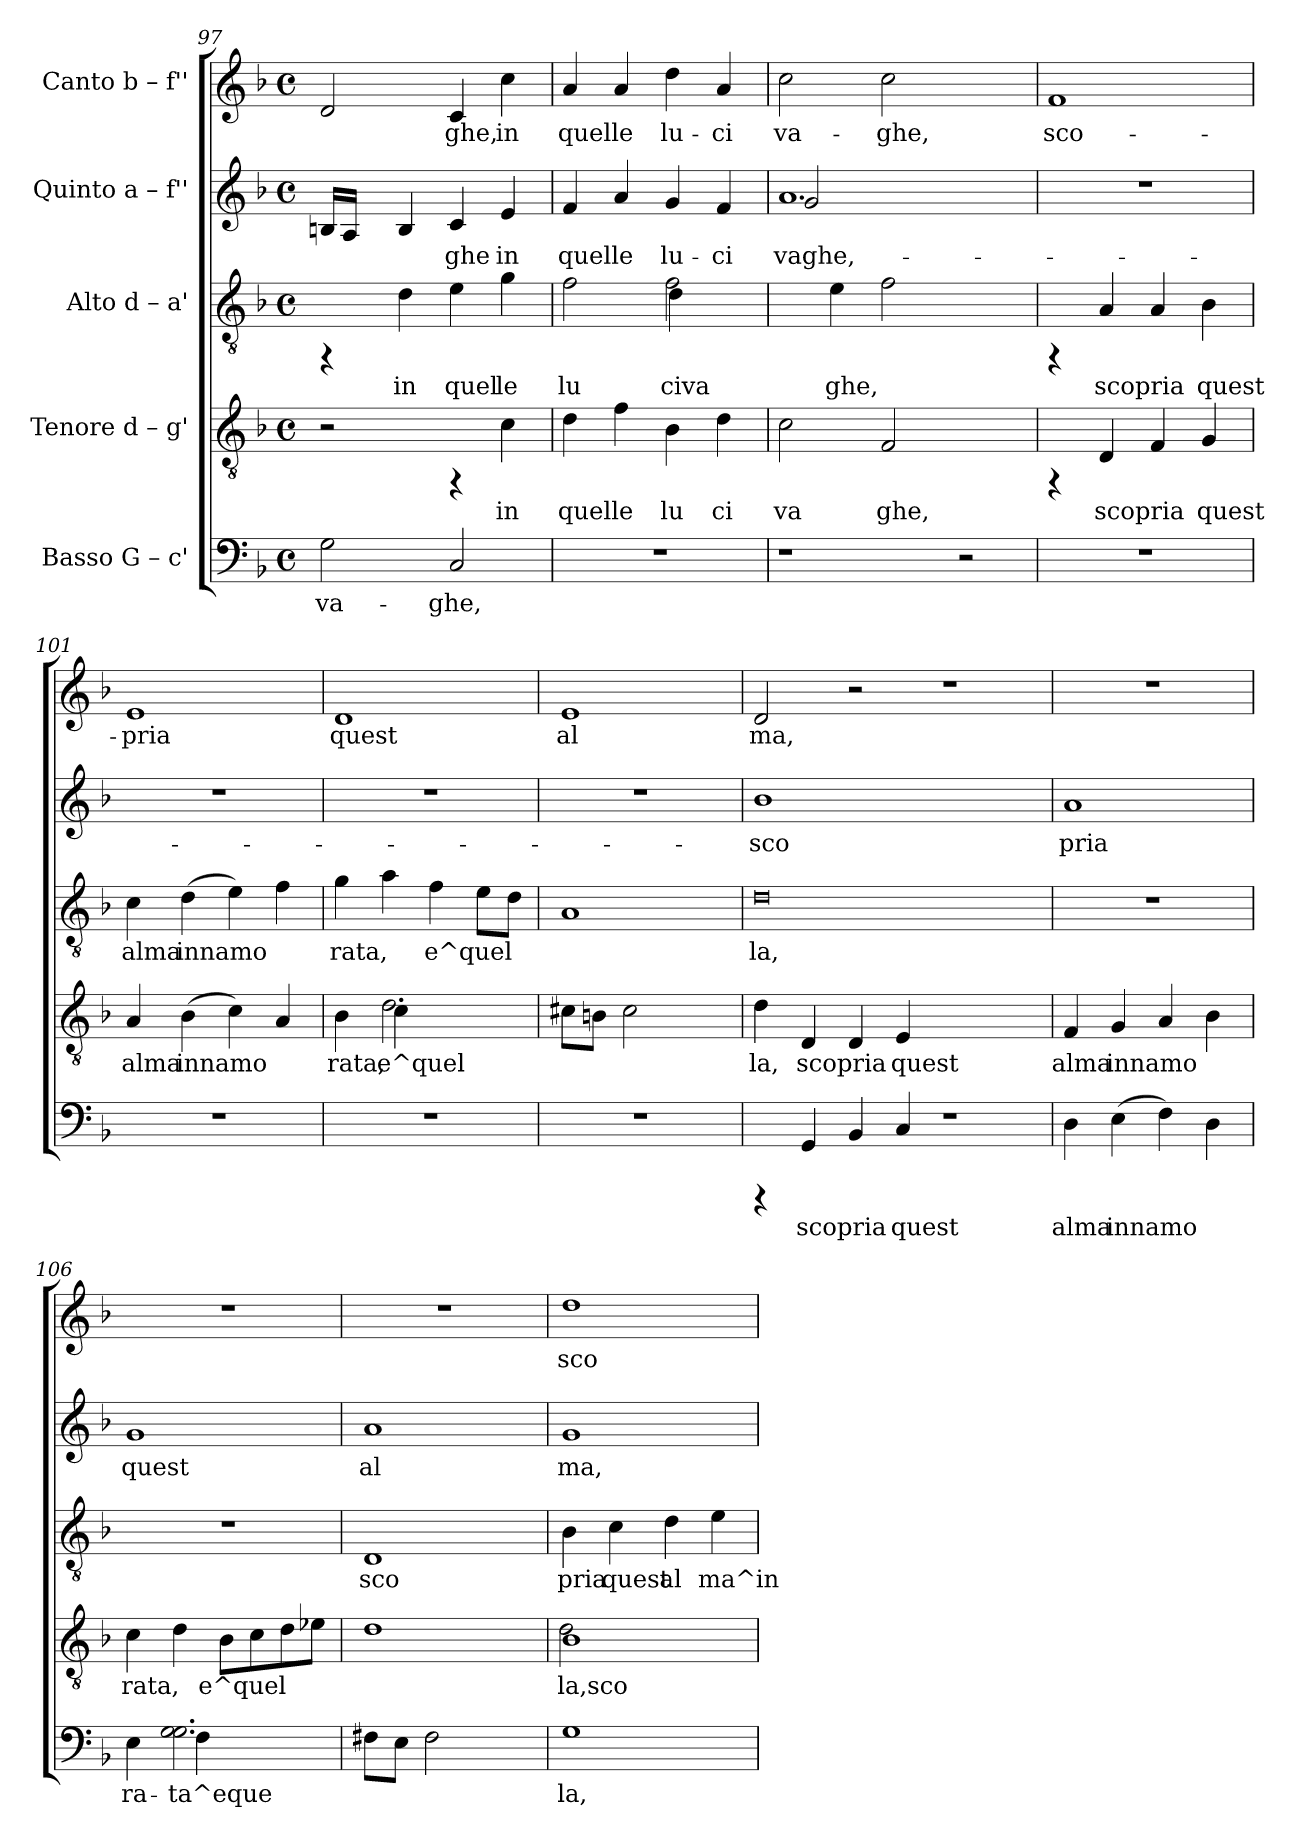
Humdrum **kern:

**kern	**text	**kern	**text	**kern	**text	**kern	**text	**kern	**text
*part5	*part5	*part4	*part4	*part3	*part3	*part2	*part2	*part1	*part1
*staff5	*staff5	*staff4	*staff4	*staff3	*staff3	*staff2	*staff2	*staff1	*staff1
*I"Basso  G – c'	*	*I"Tenore  d – g'	*	*I"Alto  d – a'	*	*I"Quinto  a – f''	*	*I"Canto  b – f''	*
*clefF4	*	*clefGv2	*	*clefGv2	*	*clefG2	*	*clefG2	*
*k[b-]	*	*k[b-]	*	*k[b-]	*	*k[b-]	*	*k[b-]	*
*F:	*	*F:	*	*F:	*	*F:	*	*F:	*
*M4/4	*	*M4/4	*	*M4/4	*	*M4/4	*	*M4/4	*
*met(c)	*	*met(c)	*	*met(c)	*	*met(c)	*	*met(c)	*
=97	=97	=97	=97	=97	=97	=97	=97	=97	=97
!	!LO:LY:b:rj	!	!	!	!	!	!LO:LY:b:rj	!	!LO:LY:b:rj
2G\	va-	2r	.	4rFF	.	16B/L	--	2d/	--
!	!	!	!	!	!	!	!LO:LY:b:rj	!	!
.	.	.	.	.	.	16A/J	--	.	.
.	.	.	.	.	.	8ryy	.	.	.
!	!	!	!	!	!LO:LY:b:cj	!	!LO:LY:b:rj	!	!
.	.	.	.	4d\	in	4B/	--	.	.
!	!LO:LY:b:rj	!	!	!	!LO:LY:b:cj	!	!LO:LY:b:rj	!	!LO:LY:b:rj
2C/	-ghe,	4rFF	.	4e\	quel	4c/	-ghe	4c/	-ghe,
!	!	!	!LO:LY:b:rj	!	!LO:LY:b:cj	!	!LO:LY:b:rj	!	!LO:LY:b:rj
.	.	4c\	in	4g\	le	4e/	in	4cc\	in
=98	=98	=98	=98	=98	=98	=98	=98	=98	=98
!	!	!	!LO:LY:b:rj	!	!LO:LY:b:cj	!	!LO:LY:b:rj	!	!LO:LY:b:rj
*	*	*	*	*^	*	*	*	*	*
1r	.	4d\	quelle	2f\	2ryy	lu	4f/	quelle	4a/	quelle
!	!	!	!LO:LY:b:rj	!	!	!	!	!LO:LY:b:rj	!	!LO:LY:b:rj
.	.	4f\	.	.	.	.	4a/	.	4a/	.
!	!	!	!LO:LY:b:rj	!	!	!LO:LY:b:cj	!	!LO:LY:b:rj	!	!LO:LY:b:rj
.	.	4B-\	lu	2f\	4d\	civa	4g/	lu-	4dd\	lu-
!	!	!	!LO:LY:b:rj	!	!	!	!	!LO:LY:b:rj	!	!LO:LY:b:rj
.	.	4d\	ci	.	4ryy	.	4f/	-ci	4a/	-ci
=99	=99	=99	=99	=99	=99	=99	=99	=99	=99	=99
!	!	!	!LO:LY:b:rj	!	!	!	!	!LO:LY:b:rj	!	!LO:LY:b:rj
*	*	*	*	*v	*v	*	*^	*	*	*
1r	.	2c\	va	4ryy	.	1.a	2g/	vaghe,-	2cc\	va-
!	!	!	!	!	!LO:LY:b:cj	!	!	!	!	!
.	.	.	.	4e\	ghe,	.	.	.	.	.
!	!	!	!LO:LY:b:rj	!	!LO:LY:b:cj	!	!	!	!	!LO:LY:b:rj
.	.	2F/	ghe,	2f\	.	.	1ryy	.	2cc\	-ghe,
2r	.	2ryy	.	2ryy	.	.	.	.	2ryy	.
*	*	*	*	*	*	*v	*v	*	*	*
=100	=100	=100	=100	=100	=100	=100	=100	=100	=100
!	!	!	!	!	!	!	!	!	!LO:LY:b:rj
1r	.	4rFF	.	4rFF	.	1r	.	1f	sco-
!	!	!	!LO:LY:b:rj	!	!LO:LY:b:cj	!	!	!	!
.	.	4D/	scopria	4A/	scopria	.	.	.	.
!	!	!	!LO:LY:b:rj	!	!LO:LY:b:cj	!	!	!	!
.	.	4F/	.	4A/	.	.	.	.	.
!	!	!	!LO:LY:b:rj	!	!LO:LY:b:cj	!	!	!	!
.	.	4G/	quest	4B-\	quest	.	.	.	.
!!LO:PB:g=z
=101	=101	=101	=101	=101	=101	=101	=101	=101	=101
!	!	!	!LO:LY:b:rj	!	!LO:LY:b:cj	!	!	!	!LO:LY:b:rj
1r	.	4A/	alma	4c\	alma	1r	.	1e	-pria
!	!	!	!LO:LY:b:rj	!	!LO:LY:b:cj	!	!	!	!
.	.	(<4B-\	innamo	(<4d\	innamo	.	.	.	.
!	!	!	!LO:LY:b:rj	!	!LO:LY:b:cj	!	!	!	!
.	.	4c\)	.	4e\)	.	.	.	.	.
!	!	!	!LO:LY:b:rj	!	!LO:LY:b:cj	!	!	!	!
.	.	4A/	.	4f\	.	.	.	.	.
=102	=102	=102	=102	=102	=102	=102	=102	=102	=102
!	!	!	!LO:LY:b:rj	!	!LO:LY:b:cj	!	!	!	!LO:LY:b:rj
*	*	*^	*	*	*	*	*	*	*
1r	.	4B-\	4ryy	rata,	4g\	rata,	1r	.	1d	quest
!	!	!	!	!LO:LY:b:rj	!	!LO:LY:b:cj	!	!	!	!
.	.	(>2.d\	4c\)	e^quel	4a\	.	.	.	.	.
!	!	!	!	!	!	!LO:LY:b:cj	!	!	!	!
.	.	.	2ryy	.	4f\	e^quel	.	.	.	.
!	!	!	!	!	!	!LO:LY:b:cj	!	!	!	!
.	.	.	.	.	8e\L	.	.	.	.	.
!	!	!	!	!	!	!LO:LY:b:cj	!	!	!	!
.	.	.	.	.	8d\J	.	.	.	.	.
*	*	*v	*v	*	*	*	*	*	*	*
=103	=103	=103	=103	=103	=103	=103	=103	=103	=103
!	!	!	!LO:LY:b:rj	!	!LO:LY:b:cj	!	!	!	!LO:LY:b:rj
1r	.	8c#X\L	.	1A	.	1r	.	1e	al
!	!	!	!LO:LY:b:rj	!	!	!	!	!	!
.	.	8B\J	.	.	.	.	.	.	.
!	!	!	!LO:LY:b:rj	!	!	!	!	!	!
.	.	2c#\	.	.	.	.	.	.	.
.	.	4ryy	.	.	.	.	.	.	.
=104	=104	=104	=104	=104	=104	=104	=104	=104	=104
!	!	!	!LO:LY:b:rj	!	!LO:LY:b:cj	!	!LO:LY:b:rj	!	!LO:LY:b:rj
4rCCC	.	4d\	la,	0d	la,	1b-	-sco	2d/	ma,
!	!LO:LY:b:rj	!	!LO:LY:b:rj	!	!	!	!	!	!
4GG/	scopria	4D/	scopria	.	.	.	.	.	.
!	!LO:LY:b:rj	!	!LO:LY:b:rj	!	!	!	!	!	!
4BB-/	.	4D/	.	.	.	.	.	2r	.
!	!LO:LY:b:rj	!	!LO:LY:b:rj	!	!	!	!	!	!
4C/	quest	4E/	quest	.	.	.	.	.	.
1r	.	1ryy	.	.	.	1ryy	.	1r	.
=105	=105	=105	=105	=105	=105	=105	=105	=105	=105
!	!LO:LY:b:rj	!	!LO:LY:b:rj	!	!	!	!LO:LY:b:rj	!	!
4D\	alma	4F/	alma	1r	.	1a	pria	1r	.
!	!LO:LY:b:rj	!	!LO:LY:b:rj	!	!	!	!	!	!
(<4E\	innamo-	4G/	innamo	.	.	.	.	.	.
!	!LO:LY:b:rj	!	!LO:LY:b:rj	!	!	!	!	!	!
4F\)	--	4A/	.	.	.	.	.	.	.
!	!LO:LY:b:rj	!	!LO:LY:b:rj	!	!	!	!	!	!
4D\	--	4B-\	.	.	.	.	.	.	.
=106	=106	=106	=106	=106	=106	=106	=106	=106	=106
!	!LO:LY:b:rj	!	!LO:LY:b:rj	!	!	!	!LO:LY:b:rj	!	!
*^	*	*	*	*	*	*	*	*	*
4E\	4ryy	-ra-	4c\	rata,	1r	.	1g	quest	1r	.
!	!	!LO:LY:b:rj	!	!LO:LY:b:rj	!	!	!	!	!	!
(<2.G\ 2.G\	4F\)	-ta^eque	4d\	.	.	.	.	.	.	.
!	!	!	!	!LO:LY:b:rj	!	!	!	!	!	!
.	2ryy	.	8B-\L	e^quel	.	.	.	.	.	.
!	!	!	!	!LO:LY:b:rj	!	!	!	!	!	!
.	.	.	8c\	.	.	.	.	.	.	.
!	!	!	!	!LO:LY:b:rj	!	!	!	!	!	!
.	.	.	8d\	.	.	.	.	.	.	.
!	!	!	!	!LO:LY:b:rj	!	!	!	!	!	!
.	.	.	8e-X\J	.	.	.	.	.	.	.
*v	*v	*	*	*	*	*	*	*	*	*
=107	=107	=107	=107	=107	=107	=107	=107	=107	=107
!	!LO:LY:b:rj	!	!LO:LY:b:rj	!	!LO:LY:b:cj	!	!LO:LY:b:rj	!	!
8F#X\L	.	1d	.	1D	sco	1a	al	1r	.
!	!LO:LY:b:rj	!	!	!	!	!	!	!	!
8E\J	.	.	.	.	.	.	.	.	.
!	!LO:LY:b:rj	!	!	!	!	!	!	!	!
2F#\	.	.	.	.	.	.	.	.	.
4ryy	.	.	.	.	.	.	.	.	.
!!LO:LB:g=z
=108	=108	=108	=108	=108	=108	=108	=108	=108	=108
!	!LO:LY:b:rj	!	!LO:LY:b:rj	!	!LO:LY:b:cj	!	!LO:LY:b:rj	!	!LO:LY:b:rj
*	*	*^	*	*	*	*	*	*	*
1G	la,	1B-	2d\	la,sco	4B-\	pria	1g	ma,	1dd	sco-
!	!	!	!	!	!	!LO:LY:b:cj	!	!	!	!
.	.	.	.	.	4c\	quest	.	.	.	.
!	!	!	!	!	!	!LO:LY:b:cj	!	!	!	!
.	.	.	2ryy	.	4d\	al	.	.	.	.
!	!	!	!	!	!	!LO:LY:b:cj	!	!	!	!
.	.	.	.	.	4e\	ma^in	.	.	.	.
*	*	*v	*v	*	*	*	*	*	*	*
=	=	=	=	=	=	=	=	=	=
*-	*-	*-	*-	*-	*-	*-	*-	*-	*-
